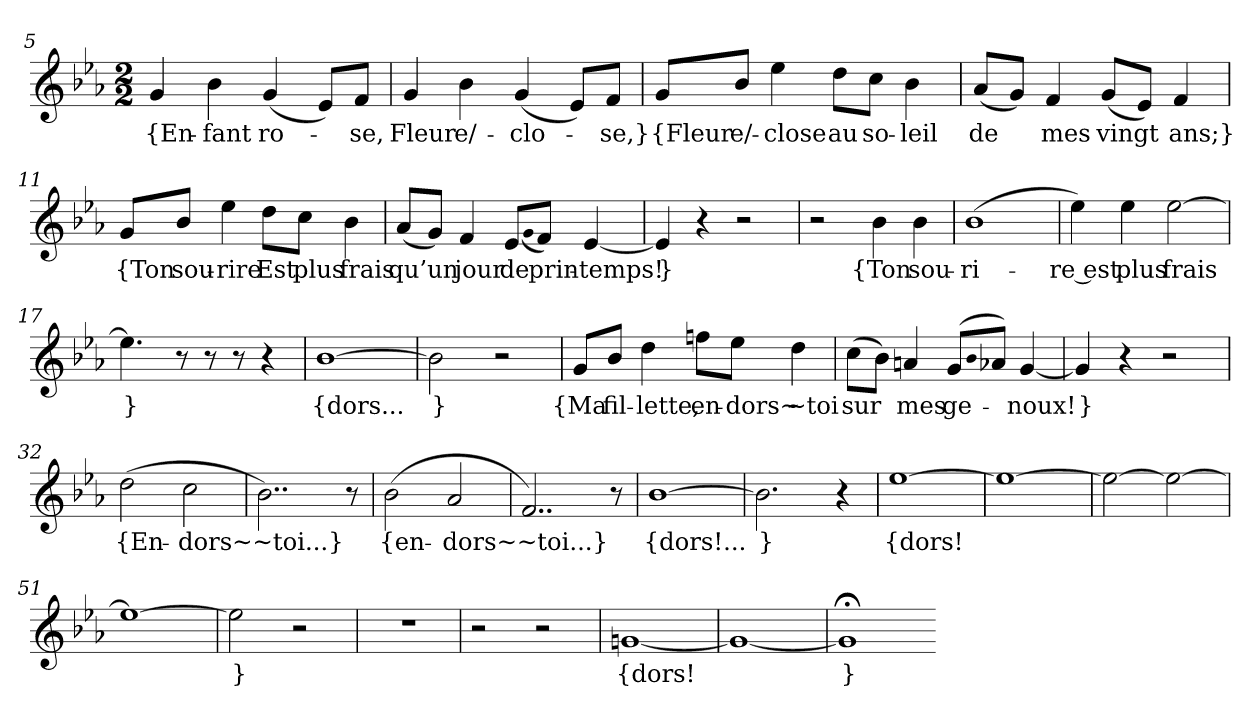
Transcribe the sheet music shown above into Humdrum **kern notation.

**kern	**text
*part1	*part1
*staff1	*staff1
*clefG2	*
*k[b-e-a-]	*
*M2/2	*
=5	=5
4g	{En-
4b-	-fant
(4g	ro-
8e-/L)	.
8f/J	-se,
=6	=6
4g	Fleur
4b-	e/-
(4g	-clo-
8e-/L)	.
8f/J	-se,}
=7	=7
8g/L	{Fleur
8b-/J	e/-
4ee-	-close
8dd\L	au
8cc\J	so-
4b-	-leil
=8	=8
(8a-/L	de
8g/J)	.
4f	mes
(8g/L	vingt
8e-/J)	.
4f	ans;}
=11	=11
8g/L	{Ton
8b-/J	sou-
4ee-	-rire
8dd\L	Est
8cc\J	plus
4b-	frais
=12	=12
(8a-/L	qu’un
8g/J)	.
4f	jour
8e-/L	de
(qg	.
8f/J)	prin-
[4e-	-temps!
=13	=13
4e-]	}
4r	.
2r	.
=14	=14
2r	.
4b-	{Ton
4b-	sou-
=15	=15
(1b-	-ri-
=16	=16
4ee-)	-re est
4ee-	plus
[2ee-	frais
=17	=17
4.ee-]	}
8r	.
8r	.
8r	.
4r	.
=20	=20
[1b-	{dors...
=21	=21
2b-]	}
2r	.
=29	=29
8g/L	{Ma
8b-/J	fil-
4dd	-lette,
8ffn\L	en-
8ee-\J	-dors~
4dd	~toi
=30	=30
(8cc\L	sur
8b-\J)	.
4an	mes
(8g/L	ge-
qb-	.
8a-X/J)	.
[4g	noux!
=31	=31
4g]	}
4r	.
2r	.
=32	=32
(2dd	{En-
2cc	-dors~
=33	=33
2..b-)	~toi...}
8r	.
=34	=34
(2b-	{en-
2a-	-dors~
=35	=35
2..f)	~toi...}
8r	.
=46	=46
[1b-	{dors!...
=47	=47
2.b-]	}
4r	.
=48	=48
[1ee-	{dors!
=49	=49
1ee-_	.
=50	=50
2ee-_	.
2ee-_	.
=51	=51
1ee-_	.
=52	=52
2ee-]	}
2r	.
=53	=53
1r	.
=54	=54
2r	.
2r	.
=55	=55
[1gn	{dors!
=56	=56
1gn_	.
=57	=57
1gn;<]	}
=-	=-
*-	*-
